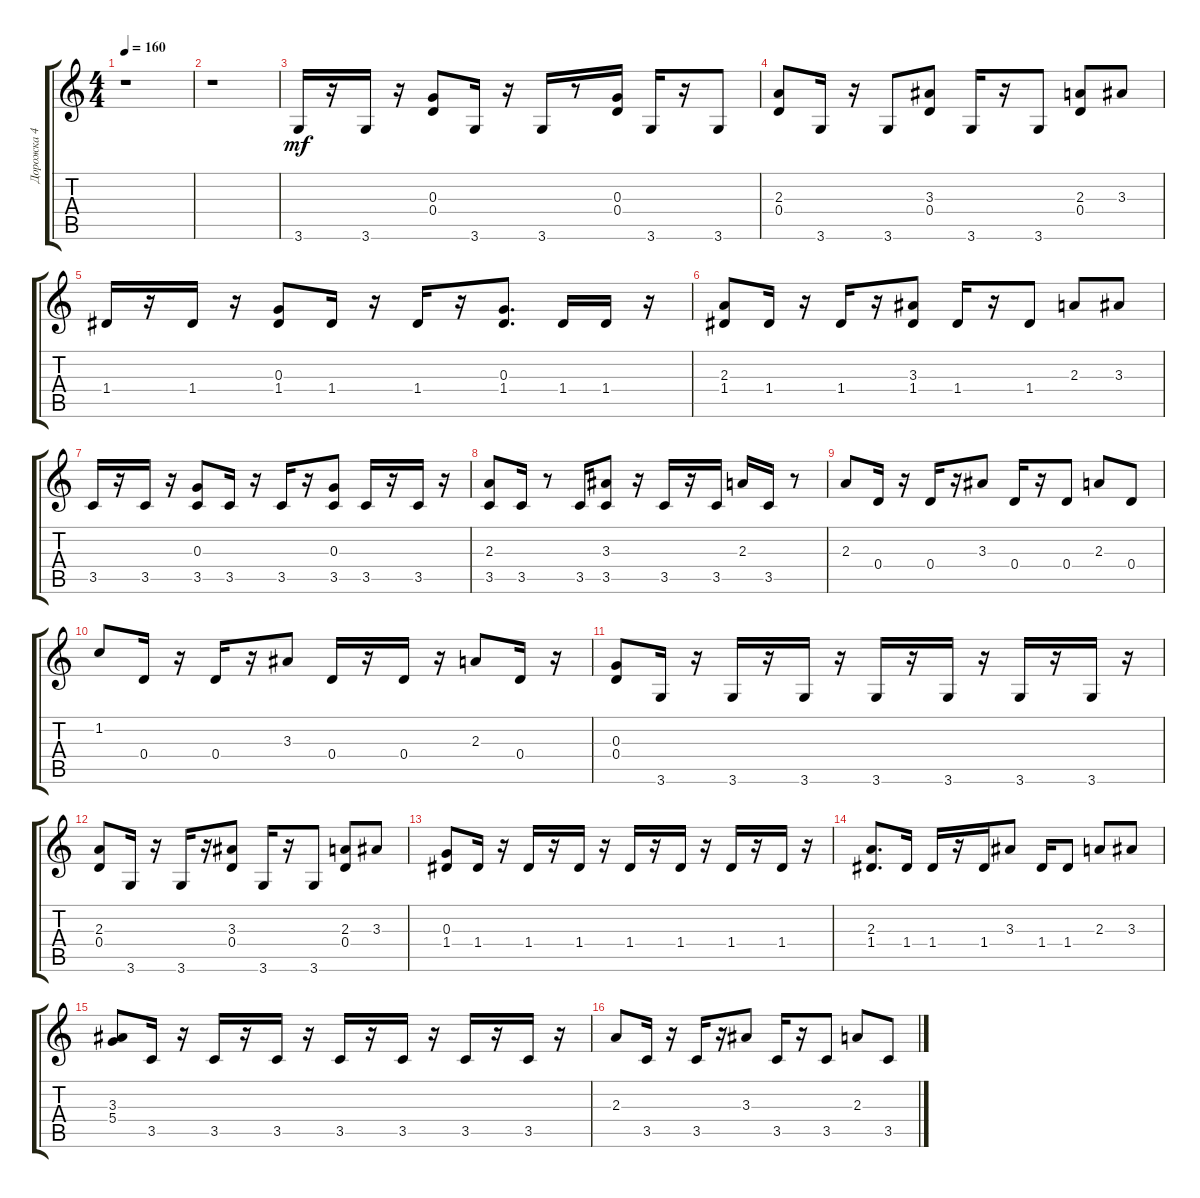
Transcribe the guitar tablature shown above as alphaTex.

\track ("Дорожка 4" "Дорожка 4") {instrument overdrivenguitar}
\staff {score tabs}
\tuning (E4 B3 G3 D3 A2 E2) {hide}
\ts (4 4)
\tempo 160
\clef g2
\ks c
r.1{dy mf} |
r.1 |
3.6.16 r.16 3.6.16 r.16 (0.3 0.4).8 3.6.16 r.16 3.6.16 r.8 (0.3 0.4).16 3.6.16 r.16 3.6.8 |
(2.3 0.4).8 3.6.16 r.16 3.6.8 (3.3 0.4).8 3.6.16 r.16 3.6.8 (2.3 0.4).8 3.3.8 |
1.4.16 r.16 1.4.16 r.16 (0.3 1.4).8 1.4.16 r.16 1.4.16 r.16 (0.3 1.4).8{d} 1.4.16 1.4.16 r.16 |
(2.3 1.4).8 1.4.16 r.16 1.4.16 r.16 (3.3 1.4).8 1.4.16 r.16 1.4.8 2.3.8 3.3.8 |
3.5.16 r.16 3.5.16 r.16 (0.3 3.5).8 3.5.16 r.16 3.5.16 r.16 (0.3 3.5).8 3.5.16 r.16 3.5.16 r.16 |
(2.3 3.5).8 3.5.16 r.8 3.5.16 (3.3 3.5).8 r.16 3.5.16 r.16 3.5.16 2.3.16 3.5.16 r.8 |
2.3.8 0.4.16 r.16 0.4.16 r.16 3.3.8 0.4.16 r.16 0.4.8 2.3.8 0.4.8 |
1.2.8 0.4.16 r.16 0.4.16 r.16 3.3.8 0.4.16 r.16 0.4.16 r.16 2.3.8 0.4.16 r.16 |
(0.3 0.4).8 3.6.16 r.16 3.6.16 r.16 3.6.16 r.16 3.6.16 r.16 3.6.16 r.16 3.6.16 r.16 3.6.16 r.16 |
(2.3 0.4).8 3.6.16 r.16 3.6.16 r.16 (3.3 0.4).8 3.6.16 r.16 3.6.8 (2.3 0.4).8 3.3.8 |
(0.3 1.4).8 1.4.16 r.16 1.4.16 r.16 1.4.16 r.16 1.4.16 r.16 1.4.16 r.16 1.4.16 r.16 1.4.16 r.16 |
(2.3 1.4).8{d} 1.4.16 1.4.16 r.16 1.4.16 3.3.8 1.4.16 1.4.8 2.3.8 3.3.8 |
(3.3 5.4).8 3.5.16 r.16 3.5.16 r.16 3.5.16 r.16 3.5.16 r.16 3.5.16 r.16 3.5.16 r.16 3.5.16 r.16 |
2.3.8 3.5.16 r.16 3.5.16 r.16 3.3.8 3.5.16 r.16 3.5.8 2.3.8 3.5.8
